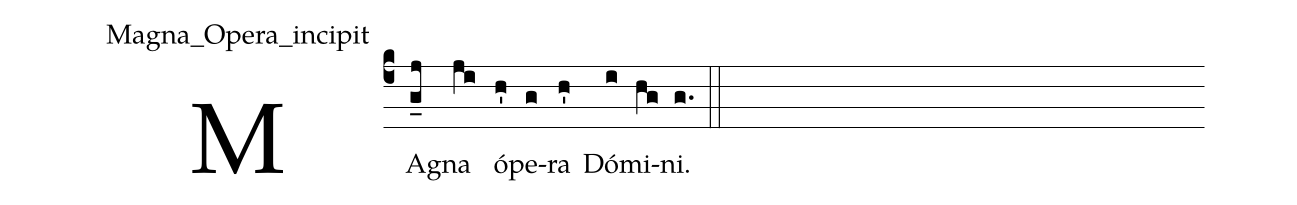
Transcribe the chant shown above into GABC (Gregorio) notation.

office-part:Magna_Opera_incipit;
%%
(c4) MA(g_j)gna(ji) ó(h')pe(g)ra(h') Dó(i)mi(hg)ni.(g.) (::)
